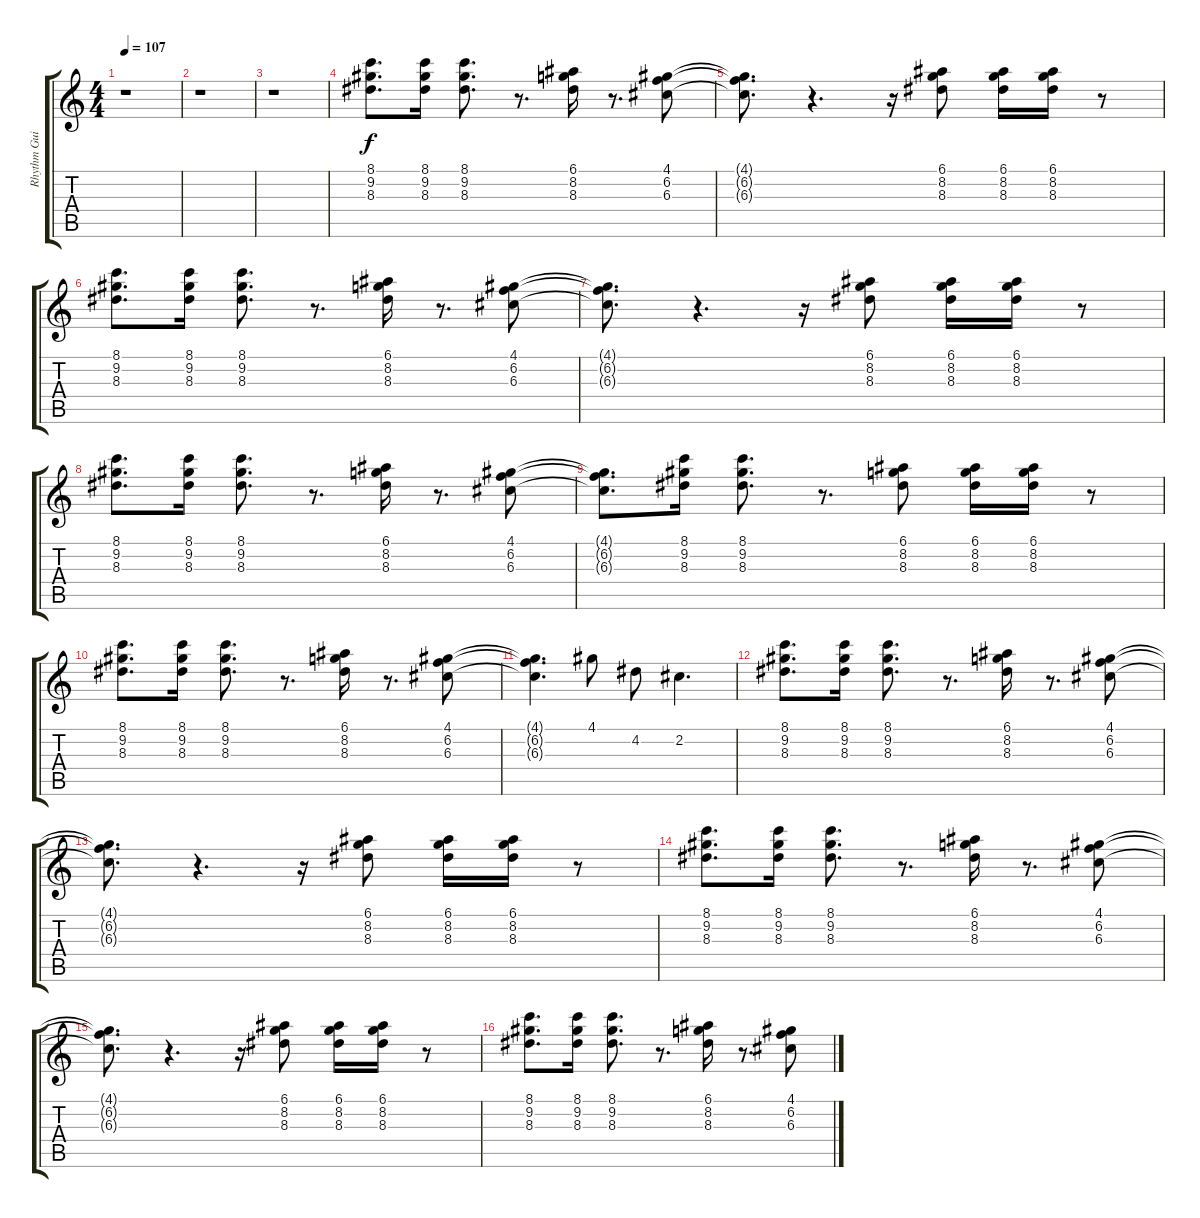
\track ("Rhythm Guitar" "Rhythm Gui") {instrument electricguitarclean}
\staff {score tabs}
\tuning (E4 B3 G3 D3 A2 E2) {hide}
\ts (4 4)
\tempo 107
\clef g2
\ks c
r.1{dy f} |
r.1 |
r.1 |
(8.1 9.2 8.3).8{d} (8.1 9.2 8.3).16 (8.1 9.2 8.3).8{d} r.8{d} (6.1 8.2 8.3).16 r.8{d} (4.1 6.2 6.3).8 |
(4.1{t} 6.2{t} 6.3{t}).8{d} r.4{d} r.16 (6.1 8.2 8.3).8 (6.1 8.2 8.3).16 (6.1 8.2 8.3).16 r.8 |
(8.1 9.2 8.3).8{d} (8.1 9.2 8.3).16 (8.1 9.2 8.3).8{d} r.8{d} (6.1 8.2 8.3).16 r.8{d} (4.1 6.2 6.3).8 |
(4.1{t} 6.2{t} 6.3{t}).8{d} r.4{d} r.16 (6.1 8.2 8.3).8 (6.1 8.2 8.3).16 (6.1 8.2 8.3).16 r.8 |
(8.1 9.2 8.3).8{d} (8.1 9.2 8.3).16 (8.1 9.2 8.3).8{d} r.8{d} (6.1 8.2 8.3).16 r.8{d} (4.1 6.2 6.3).8 |
(4.1{t} 6.2{t} 6.3{t}).8{d} (8.1 9.2 8.3).16 (8.1 9.2 8.3).8{d} r.8{d} (6.1 8.2 8.3).8 (6.1 8.2 8.3).16 (6.1 8.2 8.3).16 r.8 |
(8.1 9.2 8.3).8{d} (8.1 9.2 8.3).16 (8.1 9.2 8.3).8{d} r.8{d} (6.1 8.2 8.3).16 r.8{d} (4.1 6.2 6.3).8 |
(4.1{t} 6.2{t} 6.3{t}).4{d} 4.1.8 4.2.8 2.2.4{d} |
(8.1 9.2 8.3).8{d} (8.1 9.2 8.3).16 (8.1 9.2 8.3).8{d} r.8{d} (6.1 8.2 8.3).16 r.8{d} (4.1 6.2 6.3).8 |
(4.1{t} 6.2{t} 6.3{t}).8{d} r.4{d} r.16 (6.1 8.2 8.3).8 (6.1 8.2 8.3).16 (6.1 8.2 8.3).16 r.8 |
(8.1 9.2 8.3).8{d} (8.1 9.2 8.3).16 (8.1 9.2 8.3).8{d} r.8{d} (6.1 8.2 8.3).16 r.8{d} (4.1 6.2 6.3).8 |
(4.1{t} 6.2{t} 6.3{t}).8{d} r.4{d} r.16 (6.1 8.2 8.3).8 (6.1 8.2 8.3).16 (6.1 8.2 8.3).16 r.8 |
(8.1 9.2 8.3).8{d} (8.1 9.2 8.3).16 (8.1 9.2 8.3).8{d} r.8{d} (6.1 8.2 8.3).16 r.8{d} (4.1 6.2 6.3).8
